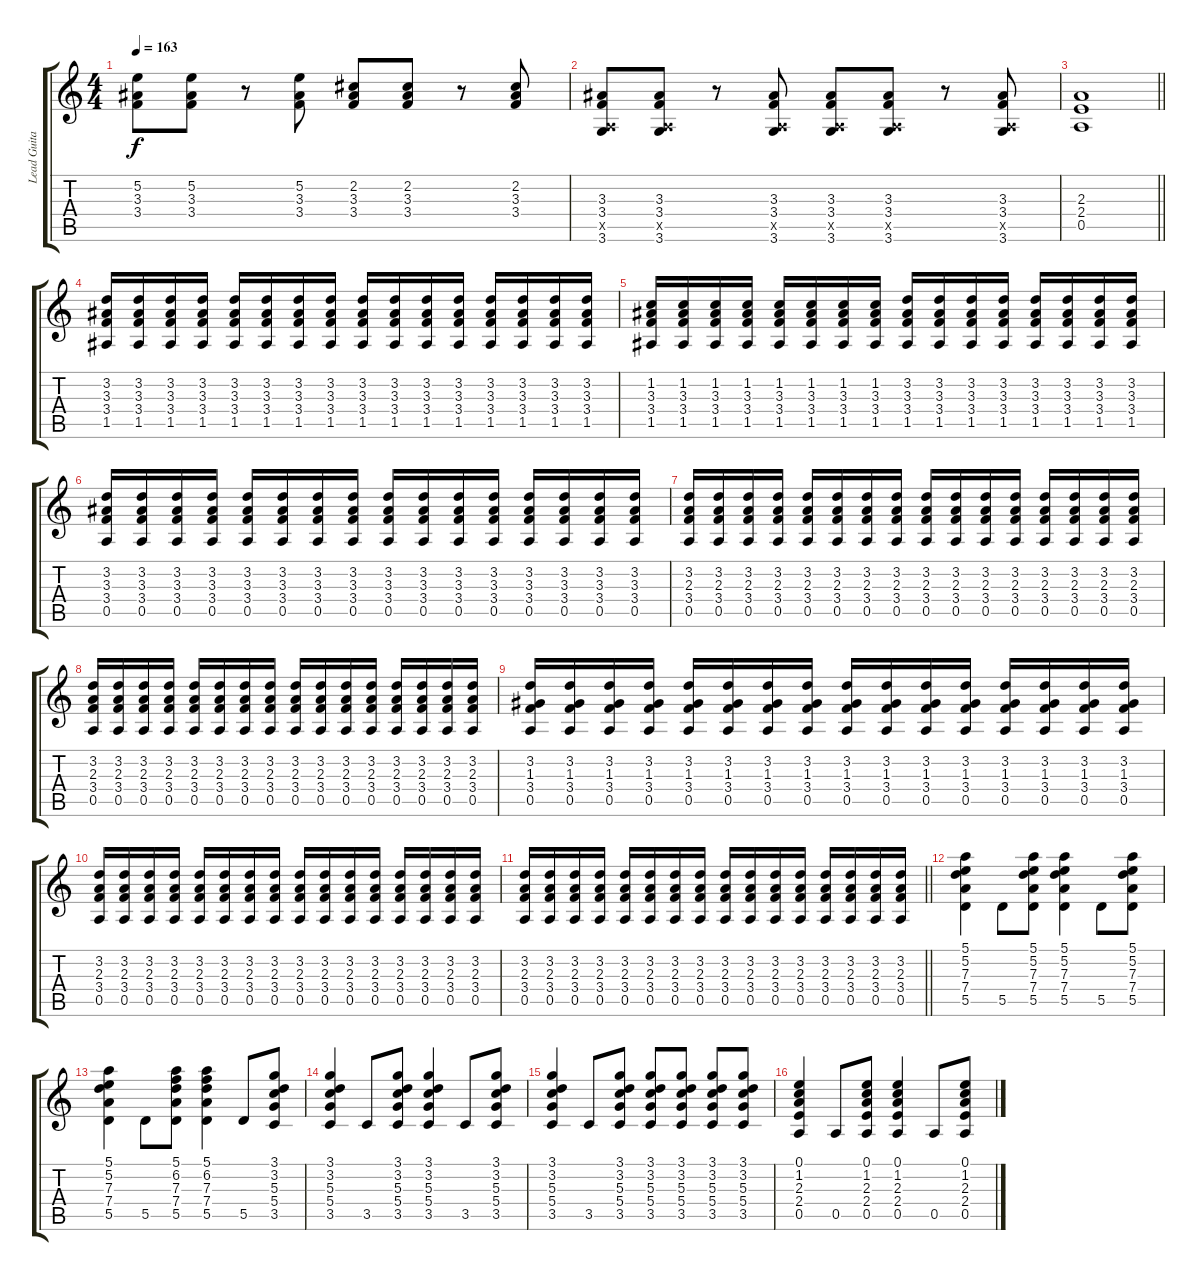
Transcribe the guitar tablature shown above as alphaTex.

\track ("Lead Guitar" "Lead Guita") {instrument distortionguitar}
\staff {score tabs}
\tuning (E4 B3 G3 D3 A2 E2) {hide}
\ts (4 4)
\tempo 163
\clef g2
\ks c
(5.2 3.3 3.4).8{dy f} (5.2 3.3 3.4).8 r.8 (5.2 3.3 3.4).8 (2.2 3.3 3.4).8 (2.2 3.3 3.4).8 r.8 (2.2 3.3 3.4).8 |
(3.3 3.4 0.5{x} 3.6).8 (3.3 3.4 0.5{x} 3.6).8 r.8 (3.3 3.4 0.5{x} 3.6).8 (3.3 3.4 0.5{x} 3.6).8 (3.3 3.4 0.5{x} 3.6).8 r.8 (3.3 3.4 0.5{x} 3.6).8 |
\barLineRight lightlight
(2.3 2.4 0.5).1 |
(3.2 3.3 3.4 1.5).16 (3.2 3.3 3.4 1.5).16 (3.2 3.3 3.4 1.5).16 (3.2 3.3 3.4 1.5).16 (3.2 3.3 3.4 1.5).16 (3.2 3.3 3.4 1.5).16 (3.2 3.3 3.4 1.5).16 (3.2 3.3 3.4 1.5).16 (3.2 3.3 3.4 1.5).16 (3.2 3.3 3.4 1.5).16 (3.2 3.3 3.4 1.5).16 (3.2 3.3 3.4 1.5).16 (3.2 3.3 3.4 1.5).16 (3.2 3.3 3.4 1.5).16 (3.2 3.3 3.4 1.5).16 (3.2 3.3 3.4 1.5).16 |
(1.2 3.3 3.4 1.5).16 (1.2 3.3 3.4 1.5).16 (1.2 3.3 3.4 1.5).16 (1.2 3.3 3.4 1.5).16 (1.2 3.3 3.4 1.5).16 (1.2 3.3 3.4 1.5).16 (1.2 3.3 3.4 1.5).16 (1.2 3.3 3.4 1.5).16 (3.2 3.3 3.4 1.5).16 (3.2 3.3 3.4 1.5).16 (3.2 3.3 3.4 1.5).16 (3.2 3.3 3.4 1.5).16 (3.2 3.3 3.4 1.5).16 (3.2 3.3 3.4 1.5).16 (3.2 3.3 3.4 1.5).16 (3.2 3.3 3.4 1.5).16 |
(3.2 3.3 3.4 0.5).16 (3.2 3.3 3.4 0.5).16 (3.2 3.3 3.4 0.5).16 (3.2 3.3 3.4 0.5).16 (3.2 3.3 3.4 0.5).16 (3.2 3.3 3.4 0.5).16 (3.2 3.3 3.4 0.5).16 (3.2 3.3 3.4 0.5).16 (3.2 3.3 3.4 0.5).16 (3.2 3.3 3.4 0.5).16 (3.2 3.3 3.4 0.5).16 (3.2 3.3 3.4 0.5).16 (3.2 3.3 3.4 0.5).16 (3.2 3.3 3.4 0.5).16 (3.2 3.3 3.4 0.5).16 (3.2 3.3 3.4 0.5).16 |
(3.2 2.3 3.4 0.5).16 (3.2 2.3 3.4 0.5).16 (3.2 2.3 3.4 0.5).16 (3.2 2.3 3.4 0.5).16 (3.2 2.3 3.4 0.5).16 (3.2 2.3 3.4 0.5).16 (3.2 2.3 3.4 0.5).16 (3.2 2.3 3.4 0.5).16 (3.2 2.3 3.4 0.5).16 (3.2 2.3 3.4 0.5).16 (3.2 2.3 3.4 0.5).16 (3.2 2.3 3.4 0.5).16 (3.2 2.3 3.4 0.5).16 (3.2 2.3 3.4 0.5).16 (3.2 2.3 3.4 0.5).16 (3.2 2.3 3.4 0.5).16 |
(3.2 2.3 3.4 0.5).16 (3.2 2.3 3.4 0.5).16 (3.2 2.3 3.4 0.5).16 (3.2 2.3 3.4 0.5).16 (3.2 2.3 3.4 0.5).16 (3.2 2.3 3.4 0.5).16 (3.2 2.3 3.4 0.5).16 (3.2 2.3 3.4 0.5).16 (3.2 2.3 3.4 0.5).16 (3.2 2.3 3.4 0.5).16 (3.2 2.3 3.4 0.5).16 (3.2 2.3 3.4 0.5).16 (3.2 2.3 3.4 0.5).16 (3.2 2.3 3.4 0.5).16 (3.2 2.3 3.4 0.5).16 (3.2 2.3 3.4 0.5).16 |
(3.2 1.3 3.4 0.5).16 (3.2 1.3 3.4 0.5).16 (3.2 1.3 3.4 0.5).16 (3.2 1.3 3.4 0.5).16 (3.2 1.3 3.4 0.5).16 (3.2 1.3 3.4 0.5).16 (3.2 1.3 3.4 0.5).16 (3.2 1.3 3.4 0.5).16 (3.2 1.3 3.4 0.5).16 (3.2 1.3 3.4 0.5).16 (3.2 1.3 3.4 0.5).16 (3.2 1.3 3.4 0.5).16 (3.2 1.3 3.4 0.5).16 (3.2 1.3 3.4 0.5).16 (3.2 1.3 3.4 0.5).16 (3.2 1.3 3.4 0.5).16 |
(3.2 2.3 3.4 0.5).16 (3.2 2.3 3.4 0.5).16 (3.2 2.3 3.4 0.5).16 (3.2 2.3 3.4 0.5).16 (3.2 2.3 3.4 0.5).16 (3.2 2.3 3.4 0.5).16 (3.2 2.3 3.4 0.5).16 (3.2 2.3 3.4 0.5).16 (3.2 2.3 3.4 0.5).16 (3.2 2.3 3.4 0.5).16 (3.2 2.3 3.4 0.5).16 (3.2 2.3 3.4 0.5).16 (3.2 2.3 3.4 0.5).16 (3.2 2.3 3.4 0.5).16 (3.2 2.3 3.4 0.5).16 (3.2 2.3 3.4 0.5).16 |
\barLineRight lightlight
(3.2 2.3 3.4 0.5).16 (3.2 2.3 3.4 0.5).16 (3.2 2.3 3.4 0.5).16 (3.2 2.3 3.4 0.5).16 (3.2 2.3 3.4 0.5).16 (3.2 2.3 3.4 0.5).16 (3.2 2.3 3.4 0.5).16 (3.2 2.3 3.4 0.5).16 (3.2 2.3 3.4 0.5).16 (3.2 2.3 3.4 0.5).16 (3.2 2.3 3.4 0.5).16 (3.2 2.3 3.4 0.5).16 (3.2 2.3 3.4 0.5).16 (3.2 2.3 3.4 0.5).16 (3.2 2.3 3.4 0.5).16 (3.2 2.3 3.4 0.5).16 |
(5.1 5.2 7.3 7.4 5.5).4 5.5.8 (5.1 5.2 7.3 7.4 5.5).8 (5.1 5.2 7.3 7.4 5.5).4 5.5.8 (5.1 5.2 7.3 7.4 5.5).8 |
(5.1 5.2 7.3 7.4 5.5).4 5.5.8 (5.1 6.2 7.3 7.4 5.5).8 (5.1 6.2 7.3 7.4 5.5).4 5.5.8 (3.1 3.2 5.3 5.4 3.5).8 |
(3.1 3.2 5.3 5.4 3.5).4 3.5.8 (3.1 3.2 5.3 5.4 3.5).8 (3.1 3.2 5.3 5.4 3.5).4 3.5.8 (3.1 3.2 5.3 5.4 3.5).8 |
(3.1 3.2 5.3 5.4 3.5).4 3.5.8 (3.1 3.2 5.3 5.4 3.5).8 (3.1 3.2 5.3 5.4 3.5).8 (3.1 3.2 5.3 5.4 3.5).8 (3.1 3.2 5.3 5.4 3.5).8 (3.1 3.2 5.3 5.4 3.5).8 |
(0.1 1.2 2.3 2.4 0.5).4 0.5.8 (0.1 1.2 2.3 2.4 0.5).8 (0.1 1.2 2.3 2.4 0.5).4 0.5.8 (0.1 1.2 2.3 2.4 0.5).8
